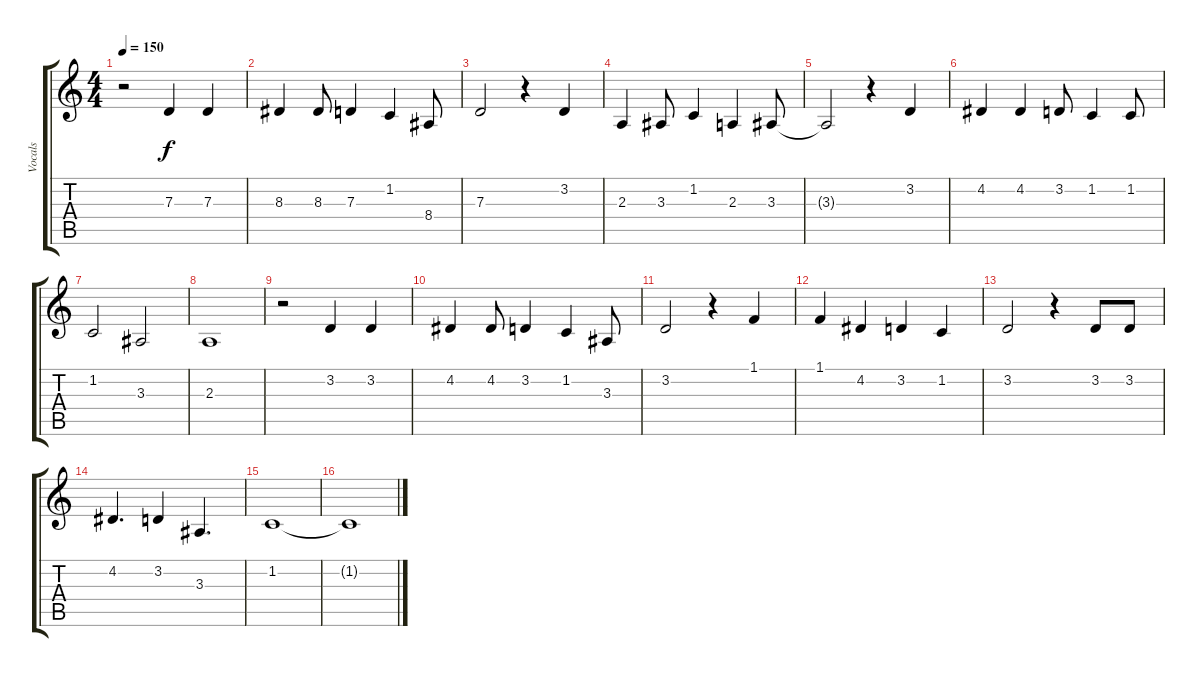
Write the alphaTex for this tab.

\track ("Vocals" "Vocals") {instrument lead3calliope}
\staff {score tabs}
\tuning (E4 B3 G3 D3 A2 E2) {hide}
\ts (4 4)
\tempo 150
\clef g2
\ks c
r.2{dy f instrument lead3calliope} 7.3.4 7.3.4 |
8.3.4 8.3.8 7.3.4 1.2.4 8.4.8 |
7.3.2 r.4 3.2.4 |
2.3.4 3.3.8 1.2.4 2.3.4 3.3.8 |
3.3{t}.2 r.4 3.2.4 |
4.2.4 4.2.4 3.2.8 1.2.4 1.2.8 |
1.2.2 3.3.2 |
2.3.1 |
r.2 3.2.4 3.2.4 |
4.2.4 4.2.8 3.2.4 1.2.4 3.3.8 |
3.2.2 r.4 1.1.4 |
1.1.4 4.2.4 3.2.4 1.2.4 |
3.2.2 r.4 3.2.8 3.2.8 |
4.2.4{d} 3.2.4 3.3.4{d} |
1.2.1 |
1.2{t}.1
